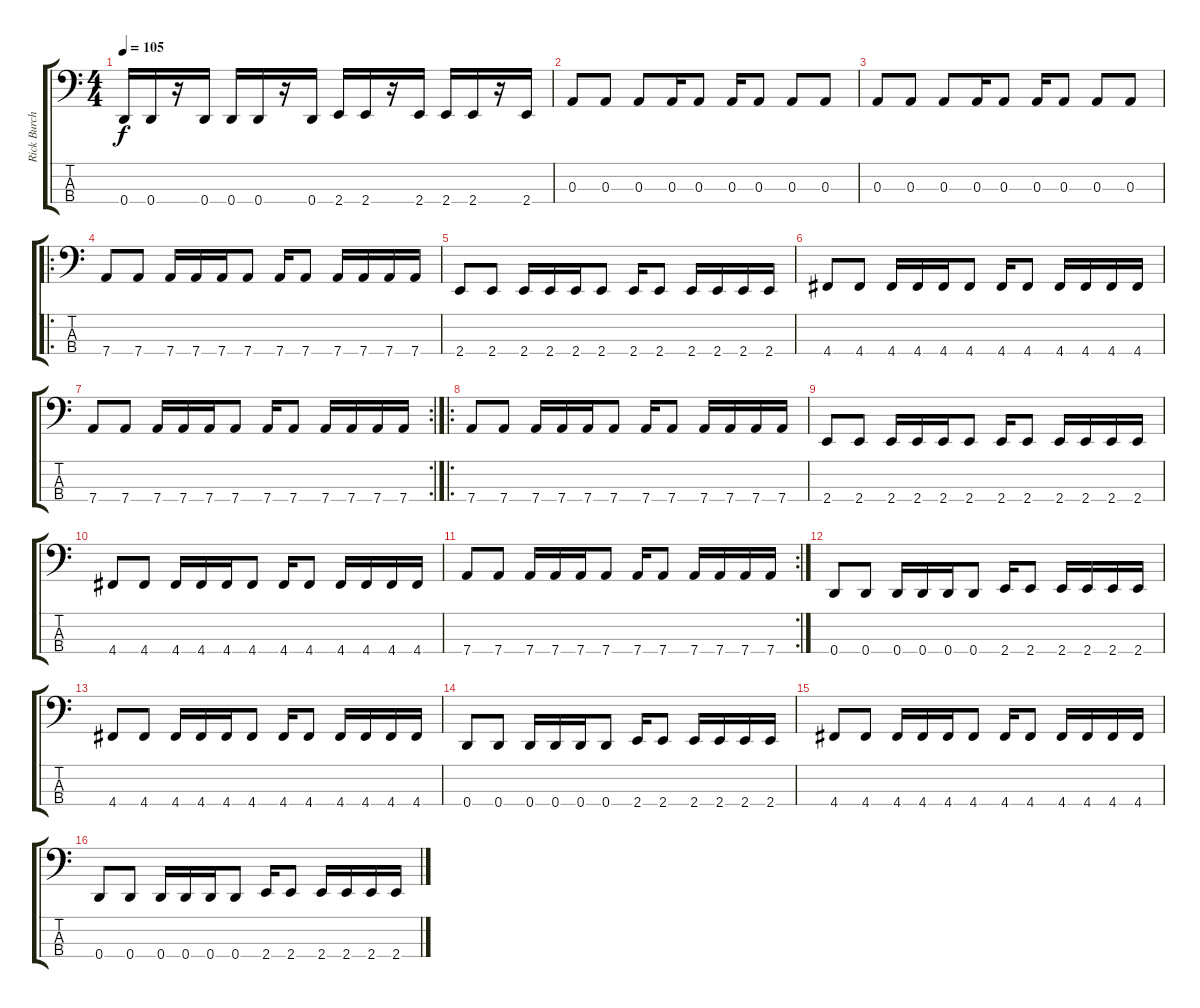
\track ("Rick Burch" "Rick Burch") {instrument electricbassfinger}
\staff {score tabs}
\tuning (G2 D2 A1 D1) {hide}
\ts (4 4)
\tempo 105
\clef f4
\ks c
0.4.16{dy f} 0.4.16 r.16 0.4.16 0.4.16 0.4.16 r.16 0.4.16 2.4.16 2.4.16 r.16 2.4.16 2.4.16 2.4.16 r.16 2.4.16 |
0.3.8 0.3.8 0.3.8 0.3.16 0.3.8 0.3.16 0.3.8 0.3.8 0.3.8 |
0.3.8 0.3.8 0.3.8 0.3.16 0.3.8 0.3.16 0.3.8 0.3.8 0.3.8 |
\ro
7.4.8 7.4.8 7.4.16 7.4.16 7.4.16 7.4.8 7.4.16 7.4.8 7.4.16 7.4.16 7.4.16 7.4.16 |
2.4.8 2.4.8 2.4.16 2.4.16 2.4.16 2.4.8 2.4.16 2.4.8 2.4.16 2.4.16 2.4.16 2.4.16 |
4.4.8 4.4.8 4.4.16 4.4.16 4.4.16 4.4.8 4.4.16 4.4.8 4.4.16 4.4.16 4.4.16 4.4.16 |
\rc 2
7.4.8 7.4.8 7.4.16 7.4.16 7.4.16 7.4.8 7.4.16 7.4.8 7.4.16 7.4.16 7.4.16 7.4.16 |
\ro
7.4.8 7.4.8 7.4.16 7.4.16 7.4.16 7.4.8 7.4.16 7.4.8 7.4.16 7.4.16 7.4.16 7.4.16 |
2.4.8 2.4.8 2.4.16 2.4.16 2.4.16 2.4.8 2.4.16 2.4.8 2.4.16 2.4.16 2.4.16 2.4.16 |
4.4.8 4.4.8 4.4.16 4.4.16 4.4.16 4.4.8 4.4.16 4.4.8 4.4.16 4.4.16 4.4.16 4.4.16 |
\rc 2
7.4.8 7.4.8 7.4.16 7.4.16 7.4.16 7.4.8 7.4.16 7.4.8 7.4.16 7.4.16 7.4.16 7.4.16 |
0.4.8 0.4.8 0.4.16 0.4.16 0.4.16 0.4.8 2.4.16 2.4.8 2.4.16 2.4.16 2.4.16 2.4.16 |
4.4.8 4.4.8 4.4.16 4.4.16 4.4.16 4.4.8 4.4.16 4.4.8 4.4.16 4.4.16 4.4.16 4.4.16 |
0.4.8 0.4.8 0.4.16 0.4.16 0.4.16 0.4.8 2.4.16 2.4.8 2.4.16 2.4.16 2.4.16 2.4.16 |
4.4.8 4.4.8 4.4.16 4.4.16 4.4.16 4.4.8 4.4.16 4.4.8 4.4.16 4.4.16 4.4.16 4.4.16 |
0.4.8 0.4.8 0.4.16 0.4.16 0.4.16 0.4.8 2.4.16 2.4.8 2.4.16 2.4.16 2.4.16 2.4.16
